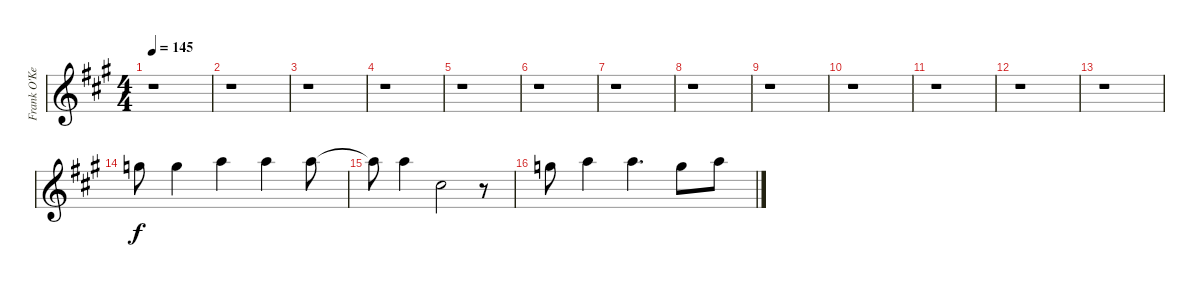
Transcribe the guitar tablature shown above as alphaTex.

\track ("Frank O'Keefe Vocals" "Frank O'Ke") {instrument contrabass}
\staff {score}
\tuning (E4 B3 G3 D3 A2 E2) {hide}
\ts (4 4)
\tempo 145
\clef g2
\ks a
r.1{dy f} |
r.1 |
r.1 |
r.1 |
r.1 |
r.1 |
r.1 |
r.1 |
r.1 |
r.1 |
r.1 |
r.1 |
r.1 |
3.1.8 3.1.4 5.1.4 5.1.4 5.1.8 |
5.1{t}.8 5.1.4 2.2.2 r.8 |
3.1.8 5.1.4 5.1.4{d} 3.1.8 5.1.8
